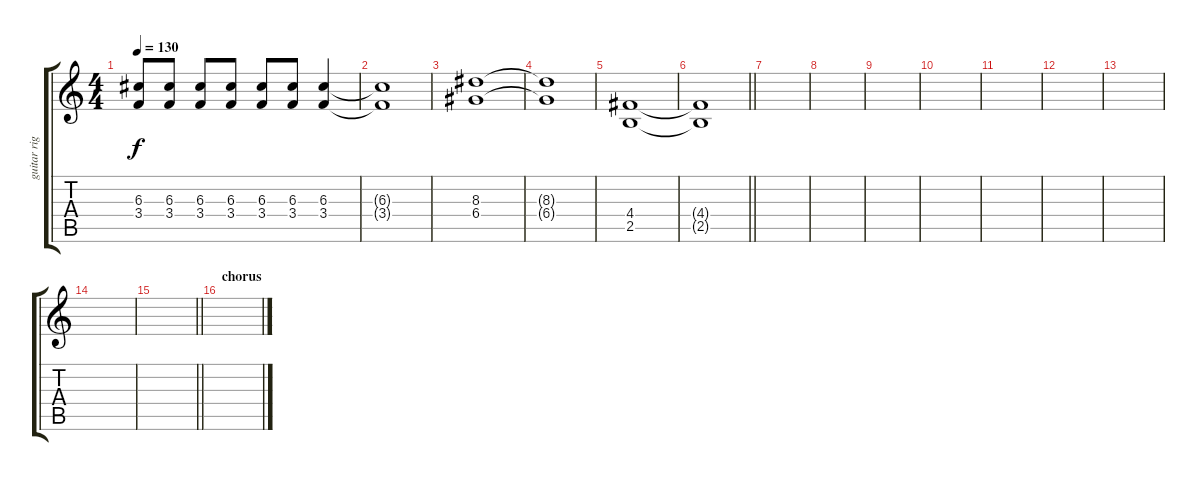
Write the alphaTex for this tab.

\track ("guitar right" "guitar rig") {instrument guitarharmonics}
\staff {score tabs}
\tuning (E4 B3 G3 D3 A2 E2) {hide}
\ts (4 4)
\tempo 130
\clef g2
\ks c
(6.3 3.4).8{dy f} (6.3 3.4).8 (6.3 3.4).8 (6.3 3.4).8 (6.3 3.4).8 (6.3 3.4).8 (6.3 3.4).4 |
(6.3{t} 3.4{t}).1 |
(8.3 6.4).1 |
(8.3{t} 6.4{t}).1 |
(4.4 2.5).1 |
\barLineRight lightlight
(4.4{t} 2.5{t}).1 |
|
|
|
|
|
|
|
|
\barLineRight lightlight
|
\section ("" "chorus")
